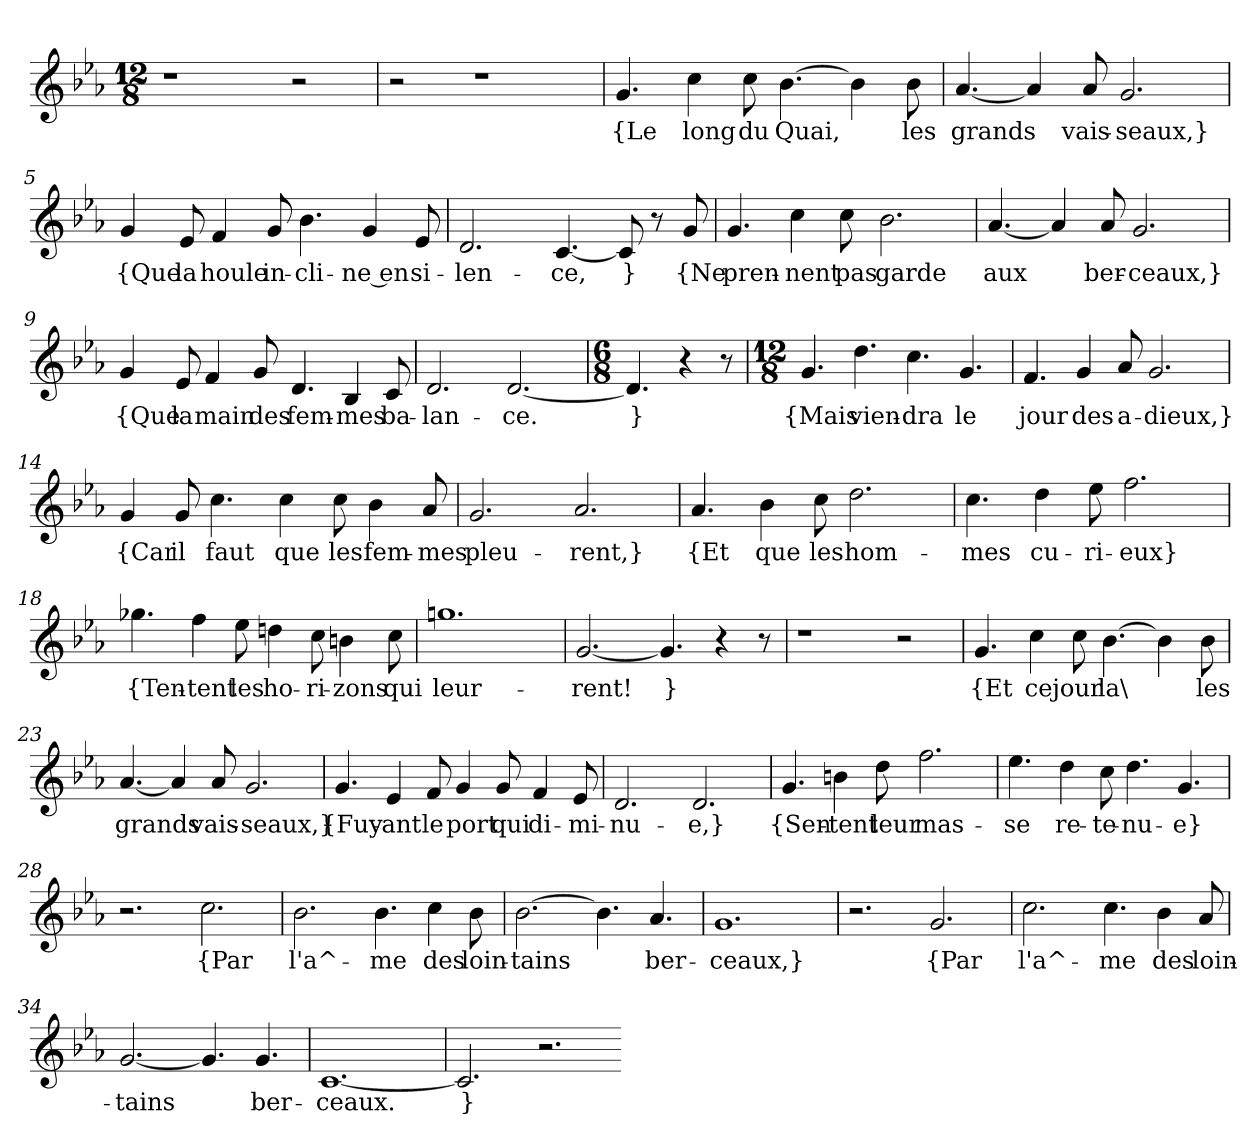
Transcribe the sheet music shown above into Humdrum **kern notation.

**kern	**text
*part1	*part1
*staff1	*staff1
*clefG2	*
*k[b-e-a-]	*
*M12/8	*
=1	=1
1r	.
2r	.
=2	=2
2r	.
1r	.
=3	=3
4.g	{Le
4cc	long
8cc	du
[4.b-	Quai,
4b-]	.
8b-	les
=4	=4
[4.a-	grands
4a-]	.
8a-	vais-
2.g	-seaux,}
=5	=5
4g	{Que
8e-	la
4f	houle
8g	in-
4.b-	-cli-
4g	-ne en
8e-	si-
=6	=6
2.d	-len-
[4.c	-ce,
8c]	}
8r	.
8g	{Ne
=7	=7
4.g	pren-
4cc	-nent
8cc	pas
2.b-	garde
=8	=8
[4.a-	aux
4a-]	.
8a-	ber-
2.g	-ceaux,}
=9	=9
4g	{Que
8e-	la
4f	main
8g	des
4.d	fem-
4B-	-mes
8c	ba-
=10	=10
2.d	-lan-
[2.d	-ce.
=11	=11
*M6/8	*
4.d]	}
4r	.
8r	.
=12	=12
*M12/8	*
4.g	{Mais
4.dd	vien-
4.cc	-dra
4.g	le
=13	=13
4.f	jour
4g	des
8a-	a-
2.g	-dieux,}
=14	=14
4g	{Car
8g	il
4.cc	faut
4cc	que
8cc	les
4b-	fem-
8a-	-mes
=15	=15
2.g	pleu-
2.a-	-rent,}
=16	=16
4.a-	{Et
4b-	que
8cc	les
2.dd	hom-
=17	=17
4.cc	-mes
4dd	cu-
8ee-	-ri-
2.ff	-eux}
=18	=18
4.gg-X	{Ten-
4ff	-tent
8ee-	les
4ddn	ho-
8cc	-ri-
4bn	-zons
8cc	qui
=19	=19
1.ggn	leur-
=20	=20
[2.g	-rent!
4.g]	}
4r	.
8r	.
=21	=21
1r	.
2r	.
=22	=22
4.g	{Et
4cc	ce
8cc	jour
[4.b-	la\
4b-]	.
8b-	les
=23	=23
[4.a-	grands
4a-]	.
8a-	vais-
2.g	-seaux,}
=24	=24
4.g	{Fuy-
4e-	-ant
8f	le
4g	port
8g	qui
4f	di-
8e-	-mi-
=25	=25
2.d	-nu-
2.d	-e,}
=26	=26
4.g	{Sen-
4bn	-tent
8dd	leur
2.ff	mas-
=27	=27
4.ee-	-se
4dd	re-
8cc	-te-
4.dd	-nu-
4.g	-e}
=28	=28
2.r	.
2.cc	{Par
=29	=29
2.b-	l'a^-
4.b-	-me
4cc	des
8b-	loin-
=30	=30
[2.b-	-tains
4.b-]	.
4.a-	ber-
=31	=31
1.g	-ceaux,}
=32	=32
2.r	.
2.g	{Par
=33	=33
2.cc	l'a^-
4.cc	-me
4b-	des
8a-	loin-
=34	=34
[2.g	-tains
4.g]	.
4.g	ber-
=35	=35
[1.c	-ceaux.
=36	=36
2.c]	}
2.r	.
=-	=-
*-	*-
